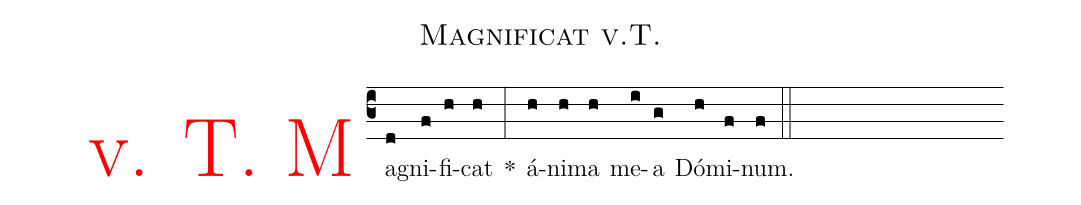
name: Magnificat v.T.;
%%
.(c3)<v>\frot{v. T. M}</v>a(d)gni(f)fi(h)cat(h)
  *(:) á(h)ni(h)ma(h) me(i)a(g) Dó(h)mi(f)num.(f) (::)
